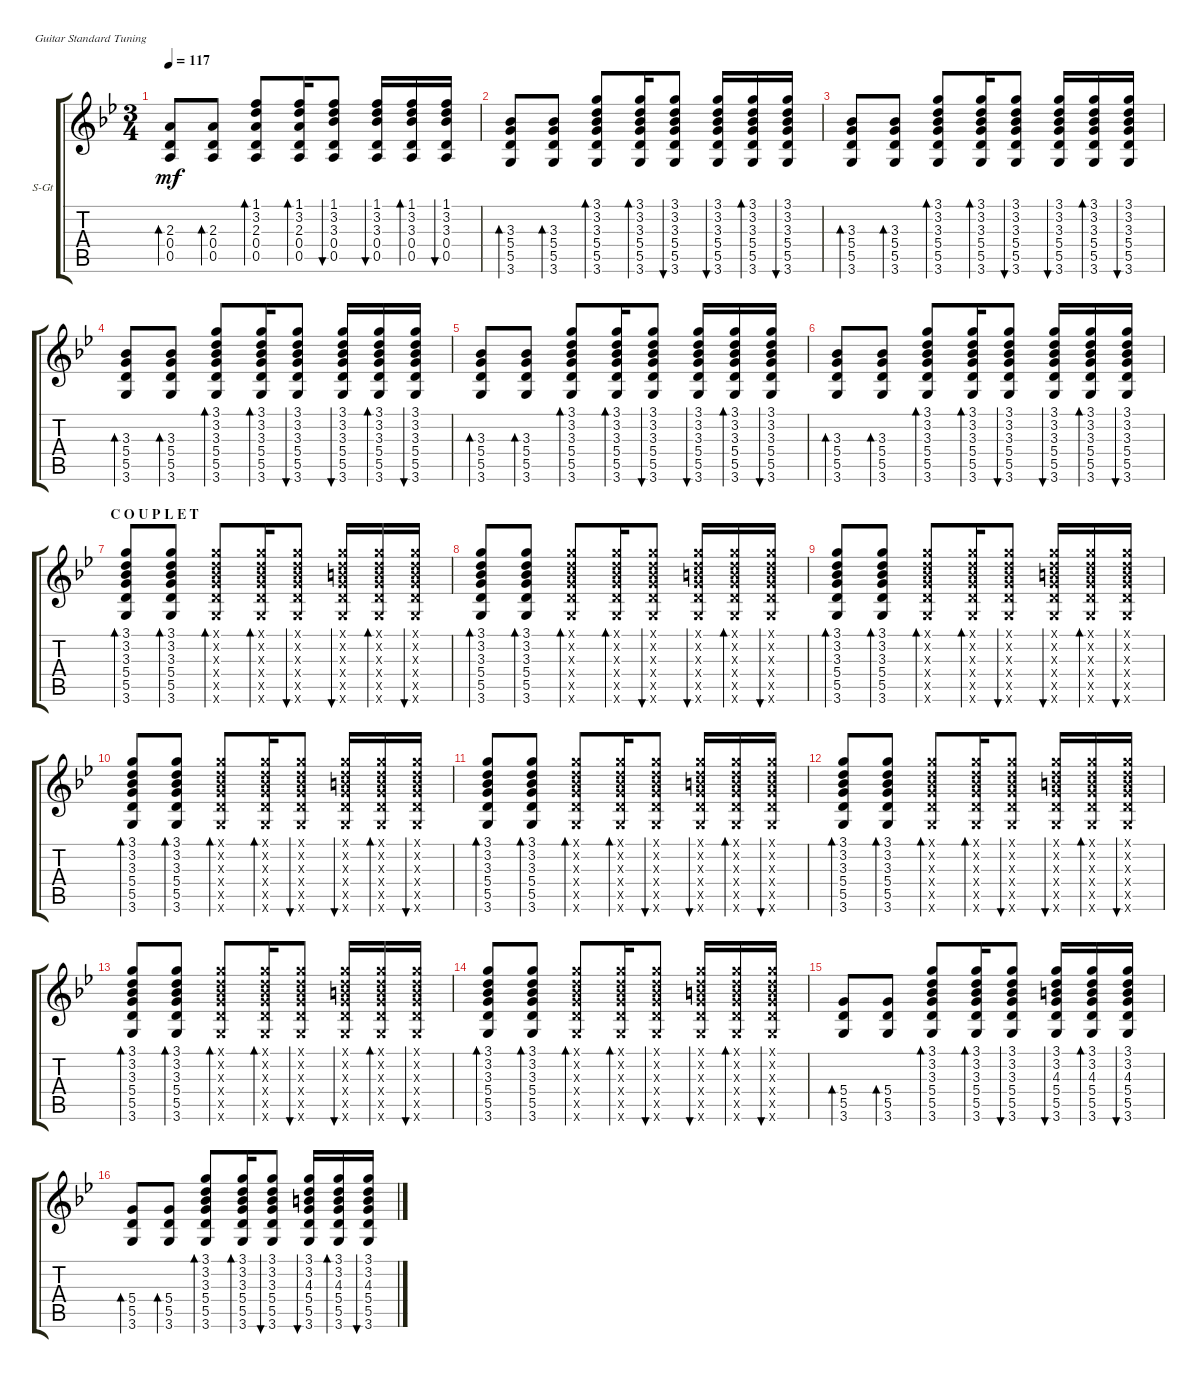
\defaultSystemsLayout 4
\bracketExtendMode groupsimilarinstruments
\firstSystemTrackNameOrientation horizontal
\otherSystemsTrackNameOrientation horizontal
\track ("Steel Guitar" "S-Gt") {instrument acousticguitarsteel}
\staff {score tabs}
\tuning (E4 B3 G3 D3 A2 E2)
\ts (3 4)
\tempo 117
\clef g2
\ks gminor
(0.5 0.4 2.3).8{bd 30 dy mf} (0.5 0.4 2.3).8{bd 30} (0.5 0.4 2.3 3.2 1.1).8{bd 30} (0.5 0.4 2.3 3.2 1.1).16{bd 30} (0.5 0.4 3.3 3.2 1.1).8{bu 30} (0.5 0.4 3.3 3.2 1.1).16{bu 30} (0.5 0.4 3.3 3.2 1.1).16{bd 30} (0.5 0.4 3.3 3.2 1.1).16{bu 30} |
(3.6 5.5 5.4 3.3).8{bd 30} (3.6 5.5 5.4 3.3).8{bd 30} (3.6 5.5 5.4 3.3 3.2 3.1).8{bd 30} (3.6 5.5 5.4 3.3 3.2 3.1).16{bd 30} (3.6 5.5 5.4 3.3 3.2 3.1).8{bu 30} (3.6 5.5 5.4 3.3 3.2 3.1).16{bu 30} (3.6 5.5 5.4 3.3 3.2 3.1).16{bd 30} (3.6 5.5 5.4 3.3 3.2 3.1).16{bu 30} |
(3.6 5.5 5.4 3.3).8{bd 30} (3.6 5.5 5.4 3.3).8{bd 30} (3.6 5.5 5.4 3.3 3.2 3.1).8{bd 30} (3.6 5.5 5.4 3.3 3.2 3.1).16{bd 30} (3.6 5.5 5.4 3.3 3.2 3.1).8{bu 30} (3.6 5.5 5.4 3.3 3.2 3.1).16{bu 30} (3.6 5.5 5.4 3.3 3.2 3.1).16{bd 30} (3.6 5.5 5.4 3.3 3.2 3.1).16{bu 30} |
(3.6 5.5 5.4 3.3).8{bd 30} (3.6 5.5 5.4 3.3).8{bd 30} (3.6 5.5 5.4 3.3 3.2 3.1).8{bd 30} (3.6 5.5 5.4 3.3 3.2 3.1).16{bd 30} (3.6 5.5 5.4 3.3 3.2 3.1).8{bu 30} (3.6 5.5 5.4 3.3 3.2 3.1).16{bu 30} (3.6 5.5 5.4 3.3 3.2 3.1).16{bd 30} (3.6 5.5 5.4 3.3 3.2 3.1).16{bu 30} |
(3.6 5.5 5.4 3.3).8{bd 30} (3.6 5.5 5.4 3.3).8{bd 30} (3.6 5.5 5.4 3.3 3.2 3.1).8{bd 30} (3.6 5.5 5.4 3.3 3.2 3.1).16{bd 30} (3.6 5.5 5.4 3.3 3.2 3.1).8{bu 30} (3.6 5.5 5.4 3.3 3.2 3.1).16{bu 30} (3.6 5.5 5.4 3.3 3.2 3.1).16{bd 30} (3.6 5.5 5.4 3.3 3.2 3.1).16{bu 30} |
(3.6 5.5 5.4 3.3).8{bd 30} (3.6 5.5 5.4 3.3).8{bd 30} (3.6 5.5 5.4 3.3 3.2 3.1).8{bd 30} (3.6 5.5 5.4 3.3 3.2 3.1).16{bd 30} (3.6 5.5 5.4 3.3 3.2 3.1).8{bu 30} (3.6 5.5 5.4 3.3 3.2 3.1).16{bu 30} (3.6 5.5 5.4 3.3 3.2 3.1).16{bd 30} (3.6 5.5 5.4 3.3 3.2 3.1).16{bu 30} |
\section ("" "C O U P L E T")
(3.6 5.5 5.4 3.3 3.1 3.2).8{bd 30} (3.6 5.5 5.4 3.3 3.2 3.1).8{bd 30} (3.6{x} 5.5{x} 5.4{x} 3.3{x} 3.2{x} 3.1{x}).8{bd 30} (3.6{x} 5.5{x} 5.4{x} 3.3{x} 3.2{x} 3.1{x}).16{bd 30} (3.6{x} 5.5{x} 5.4{x} 3.3{x} 3.2{x} 3.1{x}).8{bu 30} (3.6{x} 5.5{x} 5.4{x} 4.3{x} 3.2{x} 3.1{x}).16{bu 30} (3.6{x} 5.5{x} 5.4{x} 4.3{x} 3.2{x} 3.1{x}).16{bd 30} (3.6{x} 5.5{x} 5.4{x} 4.3{x} 3.2{x} 3.1{x}).16{bu 30} |
(3.6 5.5 5.4 3.3 3.1 3.2).8{bd 30} (3.6 5.5 5.4 3.3 3.2 3.1).8{bd 30} (3.6{x} 5.5{x} 5.4{x} 3.3{x} 3.2{x} 3.1{x}).8{bd 30} (3.6{x} 5.5{x} 5.4{x} 3.3{x} 3.2{x} 3.1{x}).16{bd 30} (3.6{x} 5.5{x} 5.4{x} 3.3{x} 3.2{x} 3.1{x}).8{bu 30} (3.6{x} 5.5{x} 5.4{x} 4.3{x} 3.2{x} 3.1{x}).16{bu 30} (3.6{x} 5.5{x} 5.4{x} 4.3{x} 3.2{x} 3.1{x}).16{bd 30} (3.6{x} 5.5{x} 5.4{x} 4.3{x} 3.2{x} 3.1{x}).16{bu 30} |
(3.6 5.5 5.4 3.3 3.1 3.2).8{bd 30} (3.6 5.5 5.4 3.3 3.2 3.1).8{bd 30} (3.6{x} 5.5{x} 5.4{x} 3.3{x} 3.2{x} 3.1{x}).8{bd 30} (3.6{x} 5.5{x} 5.4{x} 3.3{x} 3.2{x} 3.1{x}).16{bd 30} (3.6{x} 5.5{x} 5.4{x} 3.3{x} 3.2{x} 3.1{x}).8{bu 30} (3.6{x} 5.5{x} 5.4{x} 4.3{x} 3.2{x} 3.1{x}).16{bu 30} (3.6{x} 5.5{x} 5.4{x} 4.3{x} 3.2{x} 3.1{x}).16{bd 30} (3.6{x} 5.5{x} 5.4{x} 4.3{x} 3.2{x} 3.1{x}).16{bu 30} |
(3.6 5.5 5.4 3.3 3.1 3.2).8{bd 30} (3.6 5.5 5.4 3.3 3.2 3.1).8{bd 30} (3.6{x} 5.5{x} 5.4{x} 3.3{x} 3.2{x} 3.1{x}).8{bd 30} (3.6{x} 5.5{x} 5.4{x} 3.3{x} 3.2{x} 3.1{x}).16{bd 30} (3.6{x} 5.5{x} 5.4{x} 3.3{x} 3.2{x} 3.1{x}).8{bu 30} (3.6{x} 5.5{x} 5.4{x} 4.3{x} 3.2{x} 3.1{x}).16{bu 30} (3.6{x} 5.5{x} 5.4{x} 4.3{x} 3.2{x} 3.1{x}).16{bd 30} (3.6{x} 5.5{x} 5.4{x} 4.3{x} 3.2{x} 3.1{x}).16{bu 30} |
(3.6 5.5 5.4 3.3 3.1 3.2).8{bd 30} (3.6 5.5 5.4 3.3 3.2 3.1).8{bd 30} (3.6{x} 5.5{x} 5.4{x} 3.3{x} 3.2{x} 3.1{x}).8{bd 30} (3.6{x} 5.5{x} 5.4{x} 3.3{x} 3.2{x} 3.1{x}).16{bd 30} (3.6{x} 5.5{x} 5.4{x} 3.3{x} 3.2{x} 3.1{x}).8{bu 30} (3.6{x} 5.5{x} 5.4{x} 4.3{x} 3.2{x} 3.1{x}).16{bu 30} (3.6{x} 5.5{x} 5.4{x} 4.3{x} 3.2{x} 3.1{x}).16{bd 30} (3.6{x} 5.5{x} 5.4{x} 4.3{x} 3.2{x} 3.1{x}).16{bu 30} |
(3.6 5.5 5.4 3.3 3.1 3.2).8{bd 30} (3.6 5.5 5.4 3.3 3.2 3.1).8{bd 30} (3.6{x} 5.5{x} 5.4{x} 3.3{x} 3.2{x} 3.1{x}).8{bd 30} (3.6{x} 5.5{x} 5.4{x} 3.3{x} 3.2{x} 3.1{x}).16{bd 30} (3.6{x} 5.5{x} 5.4{x} 3.3{x} 3.2{x} 3.1{x}).8{bu 30} (3.6{x} 5.5{x} 5.4{x} 4.3{x} 3.2{x} 3.1{x}).16{bu 30} (3.6{x} 5.5{x} 5.4{x} 4.3{x} 3.2{x} 3.1{x}).16{bd 30} (3.6{x} 5.5{x} 5.4{x} 4.3{x} 3.2{x} 3.1{x}).16{bu 30} |
(3.6 5.5 5.4 3.3 3.1 3.2).8{bd 30} (3.6 5.5 5.4 3.3 3.2 3.1).8{bd 30} (3.6{x} 5.5{x} 5.4{x} 3.3{x} 3.2{x} 3.1{x}).8{bd 30} (3.6{x} 5.5{x} 5.4{x} 3.3{x} 3.2{x} 3.1{x}).16{bd 30} (3.6{x} 5.5{x} 5.4{x} 3.3{x} 3.2{x} 3.1{x}).8{bu 30} (3.6{x} 5.5{x} 5.4{x} 4.3{x} 3.2{x} 3.1{x}).16{bu 30} (3.6{x} 5.5{x} 5.4{x} 4.3{x} 3.2{x} 3.1{x}).16{bd 30} (3.6{x} 5.5{x} 5.4{x} 4.3{x} 3.2{x} 3.1{x}).16{bu 30} |
(3.6 5.5 5.4 3.3 3.1 3.2).8{bd 30} (3.6 5.5 5.4 3.3 3.2 3.1).8{bd 30} (3.6{x} 5.5{x} 5.4{x} 3.3{x} 3.2{x} 3.1{x}).8{bd 30} (3.6{x} 5.5{x} 5.4{x} 3.3{x} 3.2{x} 3.1{x}).16{bd 30} (3.6{x} 5.5{x} 5.4{x} 3.3{x} 3.2{x} 3.1{x}).8{bu 30} (3.6{x} 5.5{x} 5.4{x} 4.3{x} 3.2{x} 3.1{x}).16{bu 30} (3.6{x} 5.5{x} 5.4{x} 4.3{x} 3.2{x} 3.1{x}).16{bd 30} (3.6{x} 5.5{x} 5.4{x} 4.3{x} 3.2{x} 3.1{x}).16{bu 30} |
(3.6 5.5 5.4).8{bd 30} (3.6 5.5 5.4).8{bd 30} (3.6 5.5 5.4 3.3 3.2 3.1).8{bd 30} (3.6 5.5 5.4 3.3 3.2 3.1).16{bd 30} (3.6 5.5 5.4 3.3 3.2 3.1).8{bu 30} (3.6 5.5 5.4 4.3 3.2 3.1).16{bu 30} (3.6 5.5 5.4 4.3 3.2 3.1).16{bd 30} (3.6 5.5 5.4 4.3 3.2 3.1).16{bu 30} |
(3.6 5.5 5.4).8{bd 30} (3.6 5.5 5.4).8{bd 30} (3.6 5.5 5.4 3.3 3.2 3.1).8{bd 30} (3.6 5.5 5.4 3.3 3.2 3.1).16{bd 30} (3.6 5.5 5.4 3.3 3.2 3.1).8{bu 30} (3.6 5.5 5.4 4.3 3.2 3.1).16{bu 30} (3.6 5.5 5.4 4.3 3.2 3.1).16{bd 30} (3.6 5.5 5.4 4.3 3.2 3.1).16{bu 30}
